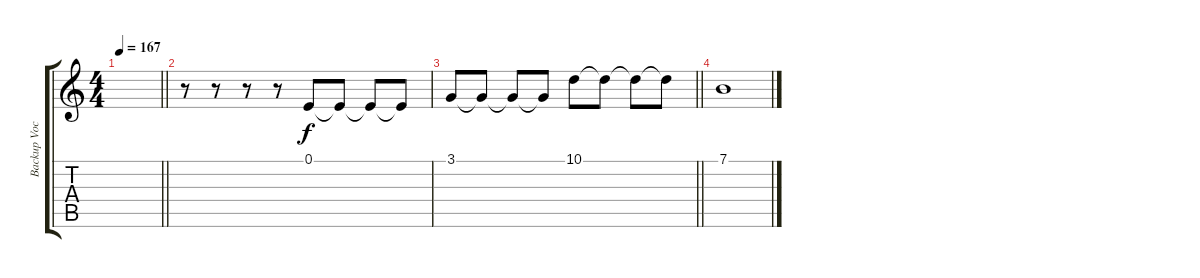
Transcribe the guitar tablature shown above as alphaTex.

\track ("Backup Vocals" "Backup Voc") {instrument piccolo}
\staff {score tabs}
\tuning (E4 B3 G3 D3 A2 E2) {hide}
\ts (4 4)
\tempo 167
\clef g2
\barLineRight lightlight
\ks c
|
r.8 r.8 r.8 r.8 0.1.8 0.1{t}.8 0.1{t}.8 0.1{t}.8 |
\barLineRight lightlight
3.1.8 3.1{t}.8 3.1{t}.8 3.1{t}.8 10.1.8 10.1{t}.8 10.1{t}.8 10.1{t}.8 |
7.1.1
